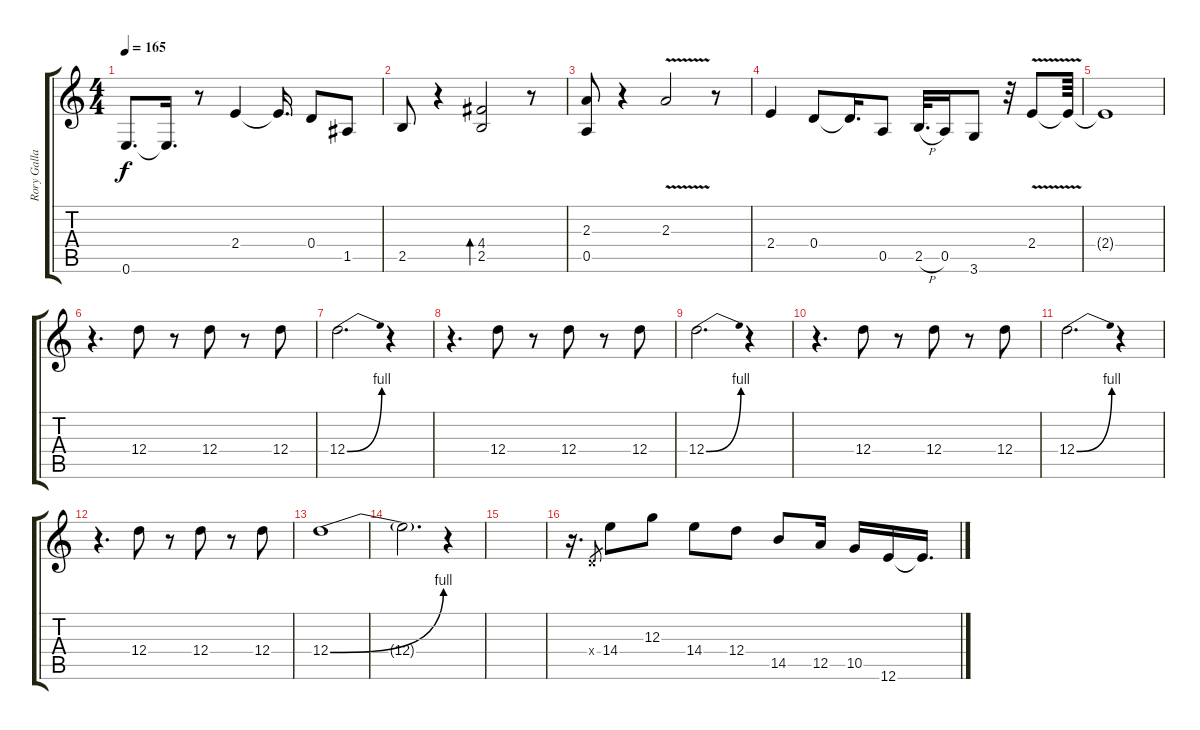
\track ("Rory Gallagher" "Rory Galla") {instrument overdrivenguitar}
\staff {score tabs}
\tuning (E4 B3 G3 D3 A2 E2) {hide}
\ts (4 4)
\tempo 165
\clef g2
\ks c
0.6.8{d dy f} 0.6{t}.16{d} r.8 2.4.4 2.4{t}.16{d} 0.4.8 1.5.8 |
2.5.8 r.4 (4.4 2.5).2{bd 480} r.8 |
(2.3 0.5).8 r.4 2.3{v}.2 r.8 |
2.4.4 0.4.8 0.4{t}.16{d} 0.5.8 2.5{h}.32{d} 0.5.16 3.6.8 r.32 2.4{v}.8 2.4{t}.64 |
2.4{t}.1 |
r.4{d} 12.4.8 r.8 12.4.8 r.8 12.4.8 |
12.4{be (bend 0 0 60 4)}.2{d} r.4 |
r.4{d} 12.4.8 r.8 12.4.8 r.8 12.4.8 |
12.4{be (bend 0 0 60 4)}.2{d} r.4 |
r.4{d} 12.4.8 r.8 12.4.8 r.8 12.4.8 |
12.4{be (bend 0 0 60 4)}.2{d} r.4 |
r.4{d} 12.4.8 r.8 12.4.8 r.8 12.4.8 |
12.4{be (bend 0 0 60 4)}.1 |
12.4{t}.2{d} r.4 |
|
r.16{d} 0.4{x}.8{gr} 14.4.8 12.3.8 14.4.8 12.4.8 14.5.8 12.5.16 10.5.16 12.6.16 12.6{t}.16{d}
